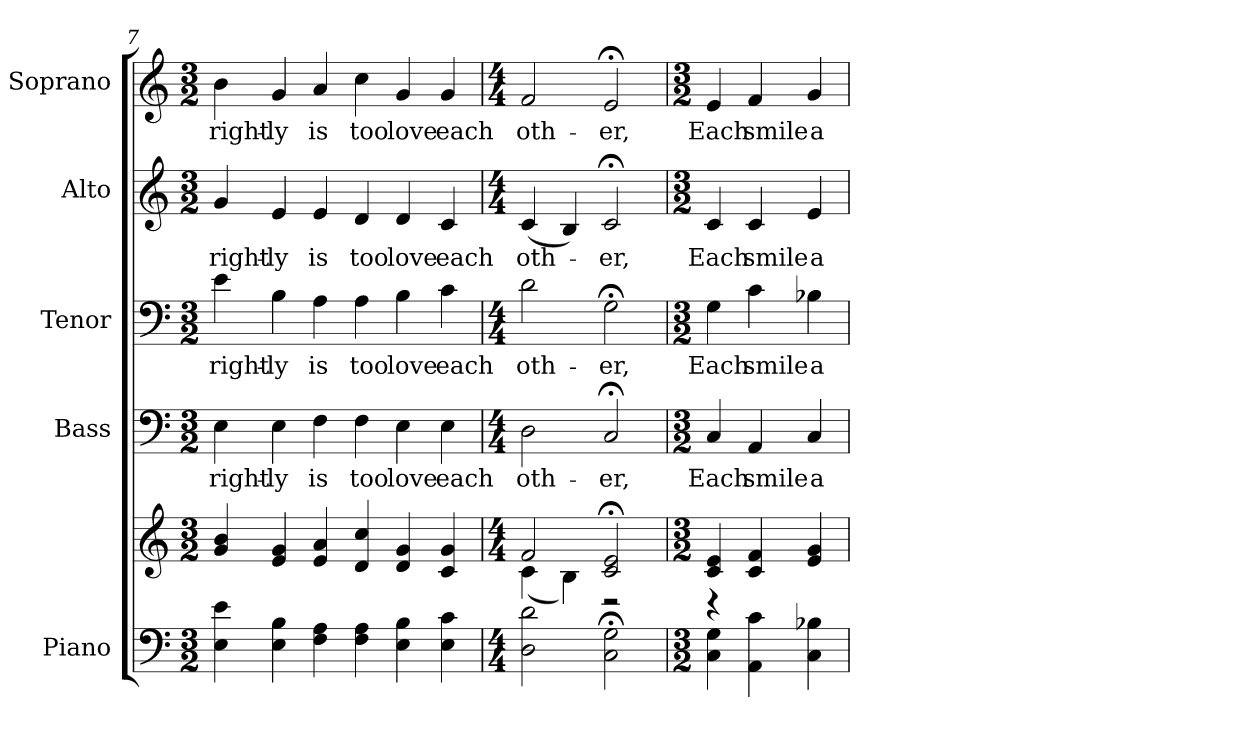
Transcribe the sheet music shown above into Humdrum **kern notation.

**kern	**kern	**kern	**text	**kern	**text	**kern	**text	**kern	**text
*part5	*part5	*part4	*part4	*part3	*part3	*part2	*part2	*part1	*part1
*staff6	*staff5	*staff4	*staff4	*staff3	*staff3	*staff2	*staff2	*staff1	*staff1
*I"Piano	*	*I"Bass	*	*I"Tenor	*	*I"Alto	*	*I"Soprano	*
*I'Pno.	*	*I'B.	*	*I'T.	*	*I'A.	*	*I'S.	*
!!LO:PB:g=z
*clefF4	*clefG2	*clefF4	*	*clefF4	*	*clefG2	*	*clefG2	*
*k[]	*k[]	*k[]	*	*k[]	*	*k[]	*	*k[]	*
*C:	*C:	*C:	*	*C:	*	*C:	*	*C:	*
*M3/2	*M3/2	*M3/2	*	*M3/2	*	*M3/2	*	*M3/2	*
=7	=7	=7	=7	=7	=7	=7	=7	=7	=7
!	!	!	!LO:LY:b:color=#000000	!	!	!	!	!	!
!	!	!	!	!	!LO:LY:b:color=#000000	!	!	!	!
!	!	!	!	!	!	!	!LO:LY:b:color=#000000	!	!
!	!	!	!	!	!	!	!	!	!LO:LY:b:color=#000000
4Ei\ 4ei	4gi/ 4bi	4Ei\	right-	4ei\	right-	4gi/	right-	4bi\	right-
!	!	!	!LO:LY:b:color=#000000	!	!	!	!	!	!
!	!	!	!	!	!LO:LY:b:color=#000000	!	!	!	!
!	!	!	!	!	!	!	!LO:LY:b:color=#000000	!	!
!	!	!	!	!	!	!	!	!	!LO:LY:b:color=#000000
4Ei\ 4Bi	4ei/ 4gi	4Ei\	-ly	4Bi\	-ly	4ei/	-ly	4gi/	-ly
!	!	!	!LO:LY:b:color=#000000	!	!	!	!	!	!
!	!	!	!	!	!LO:LY:b:color=#000000	!	!	!	!
!	!	!	!	!	!	!	!LO:LY:b:color=#000000	!	!
!	!	!	!	!	!	!	!	!	!LO:LY:b:color=#000000
4Fi\ 4Ai	4ei/ 4ai	4Fi\	is	4Ai\	is	4ei/	is	4ai/	is
!	!	!	!LO:LY:b:color=#000000	!	!	!	!	!	!
!	!	!	!	!	!LO:LY:b:color=#000000	!	!	!	!
!	!	!	!	!	!	!	!LO:LY:b:color=#000000	!	!
!	!	!	!	!	!	!	!	!	!LO:LY:b:color=#000000
4Fi\ 4Ai	4di/ 4cci	4Fi\	too	4Ai\	too	4di/	too	4cci\	too
!	!	!	!LO:LY:b:color=#000000	!	!	!	!	!	!
!	!	!	!	!	!LO:LY:b:color=#000000	!	!	!	!
!	!	!	!	!	!	!	!LO:LY:b:color=#000000	!	!
!	!	!	!	!	!	!	!	!	!LO:LY:b:color=#000000
4Ei\ 4Bi	4di/ 4gi	4Ei\	love	4Bi\	love	4di/	love	4gi/	love
!	!	!	!LO:LY:b:color=#000000	!	!	!	!	!	!
!	!	!	!	!	!LO:LY:b:color=#000000	!	!	!	!
!	!	!	!	!	!	!	!LO:LY:b:color=#000000	!	!
!	!	!	!	!	!	!	!	!	!LO:LY:b:color=#000000
4Ei\ 4ci	4ci/ 4gi	4Ei\	each	4ci\	each	4ci/	each	4gi/	each
!!LO:PB:g=z
=8	=8	=8	=8	=8	=8	=8	=8	=8	=8
*M4/4	*M4/4	*M4/4	*	*M4/4	*	*M4/4	*	*M4/4	*
*	*^	*	*	*	*	*	*	*	*
!	!	!	!	!LO:LY:b:color=#000000	!	!	!	!	!	!
!	!	!	!	!	!	!LO:LY:b:color=#000000	!	!	!	!
!	!	!	!	!	!	!	!	!LO:LY:b:color=#000000	!	!
!	!	!	!	!	!	!	!	!	!	!LO:LY:b:color=#000000
2Di\ 2di	2fi/	(4ci\	2Di\	oth-	2di\	oth-	(4ci/	oth-	2fi/	oth-
.	.	4Bi\)	.	.	.	.	4Bi/)	.	.	.
!	!	!	!	!LO:LY:b:color=#000000	!	!	!	!	!	!
!	!	!	!	!	!	!LO:LY:b:color=#000000	!	!	!	!
!	!	!	!	!	!	!	!	!LO:LY:b:color=#000000	!	!
!	!	!	!	!	!	!	!	!	!	!LO:LY:b:color=#000000
2Ci\; 2Gi;	2ci/; 2ei;	2r	2C;i/	-er,	2G;i\	-er,	2c;i/	-er,	2e;i/	-er,
!!LO:PB:g=z
=9	=9	=9	=9	=9	=9	=9	=9	=9	=9	=9
*M3/2	*M3/2	*	*M3/2	*	*M3/2	*	*M3/2	*	*M3/2	*
!	!	!	!	!LO:LY:b:color=#000000	!	!	!	!	!	!
!	!	!	!	!	!	!LO:LY:b:color=#000000	!	!	!	!
!	!	!	!	!	!	!	!	!LO:LY:b:color=#000000	!	!
!	!	!	!	!	!	!	!	!	!	!LO:LY:b:color=#000000
4Ci\ 4Gi	4ci/ 4ei	4r	4Ci/	Each	4Gi\	Each	4ci/	Each	4ei/	Each
!	!	!	!	!LO:LY:b:color=#000000	!	!	!	!	!	!
!	!	!	!	!	!	!LO:LY:b:color=#000000	!	!	!	!
!	!	!	!	!	!	!	!	!LO:LY:b:color=#000000	!	!
!	!	!	!	!	!	!	!	!	!	!LO:LY:b:color=#000000
4AAi\ 4ci	4ci/ 4fi	2ryy	4AAi/	smile	4ci\	smile	4ci/	smile	4fi/	smile
!	!	!	!	!LO:LY:b:color=#000000	!	!	!	!	!	!
!	!	!	!	!	!	!LO:LY:b:color=#000000	!	!	!	!
!	!	!	!	!	!	!	!	!LO:LY:b:color=#000000	!	!
!	!	!	!	!	!	!	!	!	!	!LO:LY:b:color=#000000
4Ci\ 4B-Xi	4ei/ 4gi	.	4Ci/	a	4B-Xi\	a	4ei/	a	4gi/	a
*	*v	*v	*	*	*	*	*	*	*	*
=	=	=	=	=	=	=	=	=	=
*-	*-	*-	*-	*-	*-	*-	*-	*-	*-
